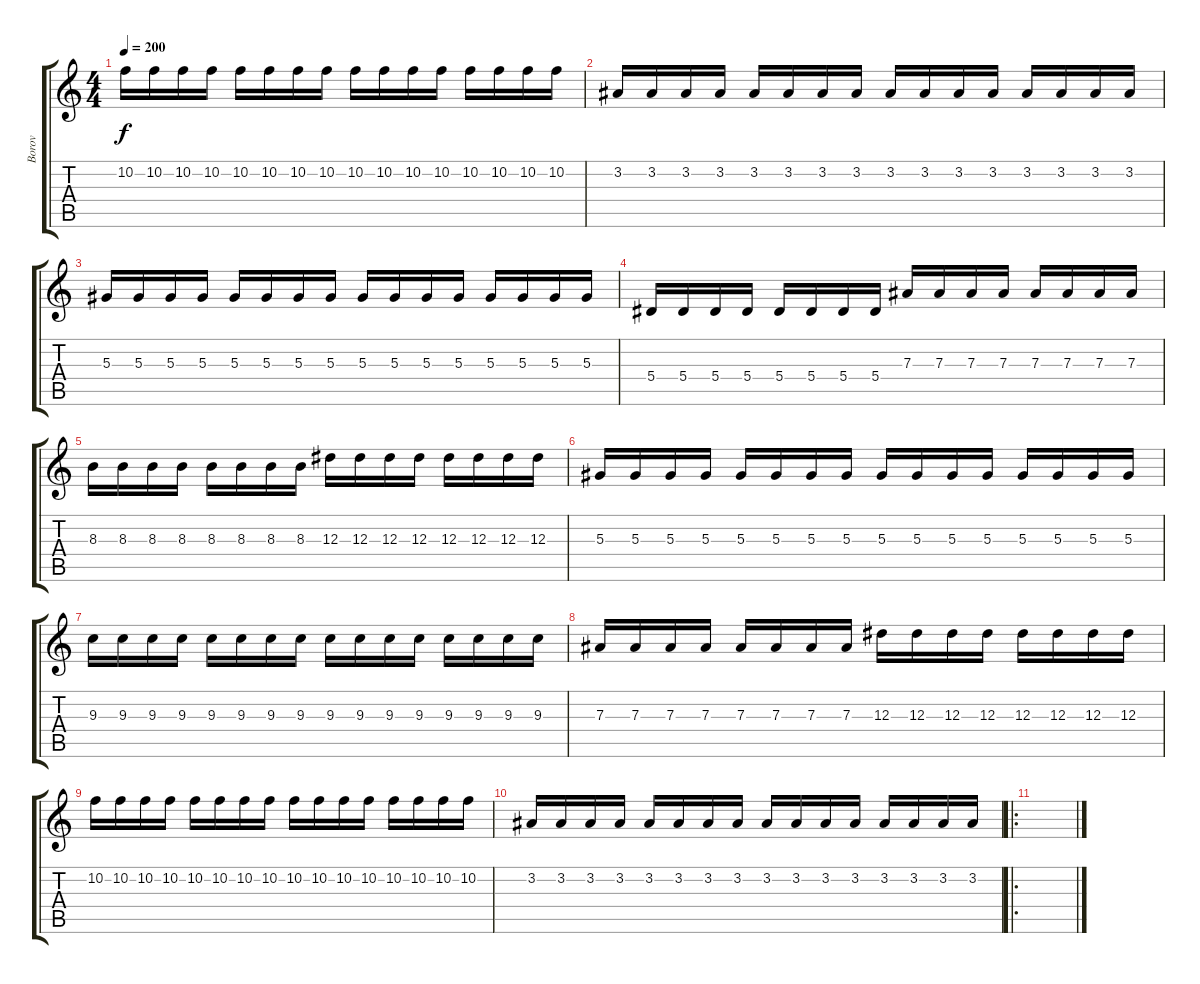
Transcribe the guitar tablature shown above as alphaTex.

\track ("Borov" "Borov") {instrument overdrivenguitar}
\staff {score tabs}
\tuning (C4 G3 Eb3 Bb2 F2 C2) {hide}
\ts (4 4)
\tempo 200
\clef g2
\ks c
10.2.16{dy f} 10.2.16 10.2.16 10.2.16 10.2.16 10.2.16 10.2.16 10.2.16 10.2.16 10.2.16 10.2.16 10.2.16 10.2.16 10.2.16 10.2.16 10.2.16 |
3.2.16 3.2.16 3.2.16 3.2.16 3.2.16 3.2.16 3.2.16 3.2.16 3.2.16 3.2.16 3.2.16 3.2.16 3.2.16 3.2.16 3.2.16 3.2.16 |
5.3.16 5.3.16 5.3.16 5.3.16 5.3.16 5.3.16 5.3.16 5.3.16 5.3.16 5.3.16 5.3.16 5.3.16 5.3.16 5.3.16 5.3.16 5.3.16 |
5.4.16 5.4.16 5.4.16 5.4.16 5.4.16 5.4.16 5.4.16 5.4.16 7.3.16 7.3.16 7.3.16 7.3.16 7.3.16 7.3.16 7.3.16 7.3.16 |
8.3.16 8.3.16 8.3.16 8.3.16 8.3.16 8.3.16 8.3.16 8.3.16 12.3.16 12.3.16 12.3.16 12.3.16 12.3.16 12.3.16 12.3.16 12.3.16 |
5.3.16 5.3.16 5.3.16 5.3.16 5.3.16 5.3.16 5.3.16 5.3.16 5.3.16 5.3.16 5.3.16 5.3.16 5.3.16 5.3.16 5.3.16 5.3.16 |
9.3.16 9.3.16 9.3.16 9.3.16 9.3.16 9.3.16 9.3.16 9.3.16 9.3.16 9.3.16 9.3.16 9.3.16 9.3.16 9.3.16 9.3.16 9.3.16 |
7.3.16 7.3.16 7.3.16 7.3.16 7.3.16 7.3.16 7.3.16 7.3.16 12.3.16 12.3.16 12.3.16 12.3.16 12.3.16 12.3.16 12.3.16 12.3.16 |
10.2.16 10.2.16 10.2.16 10.2.16 10.2.16 10.2.16 10.2.16 10.2.16 10.2.16 10.2.16 10.2.16 10.2.16 10.2.16 10.2.16 10.2.16 10.2.16 |
3.2.16 3.2.16 3.2.16 3.2.16 3.2.16 3.2.16 3.2.16 3.2.16 3.2.16 3.2.16 3.2.16 3.2.16 3.2.16 3.2.16 3.2.16 3.2.16 |
\ro
